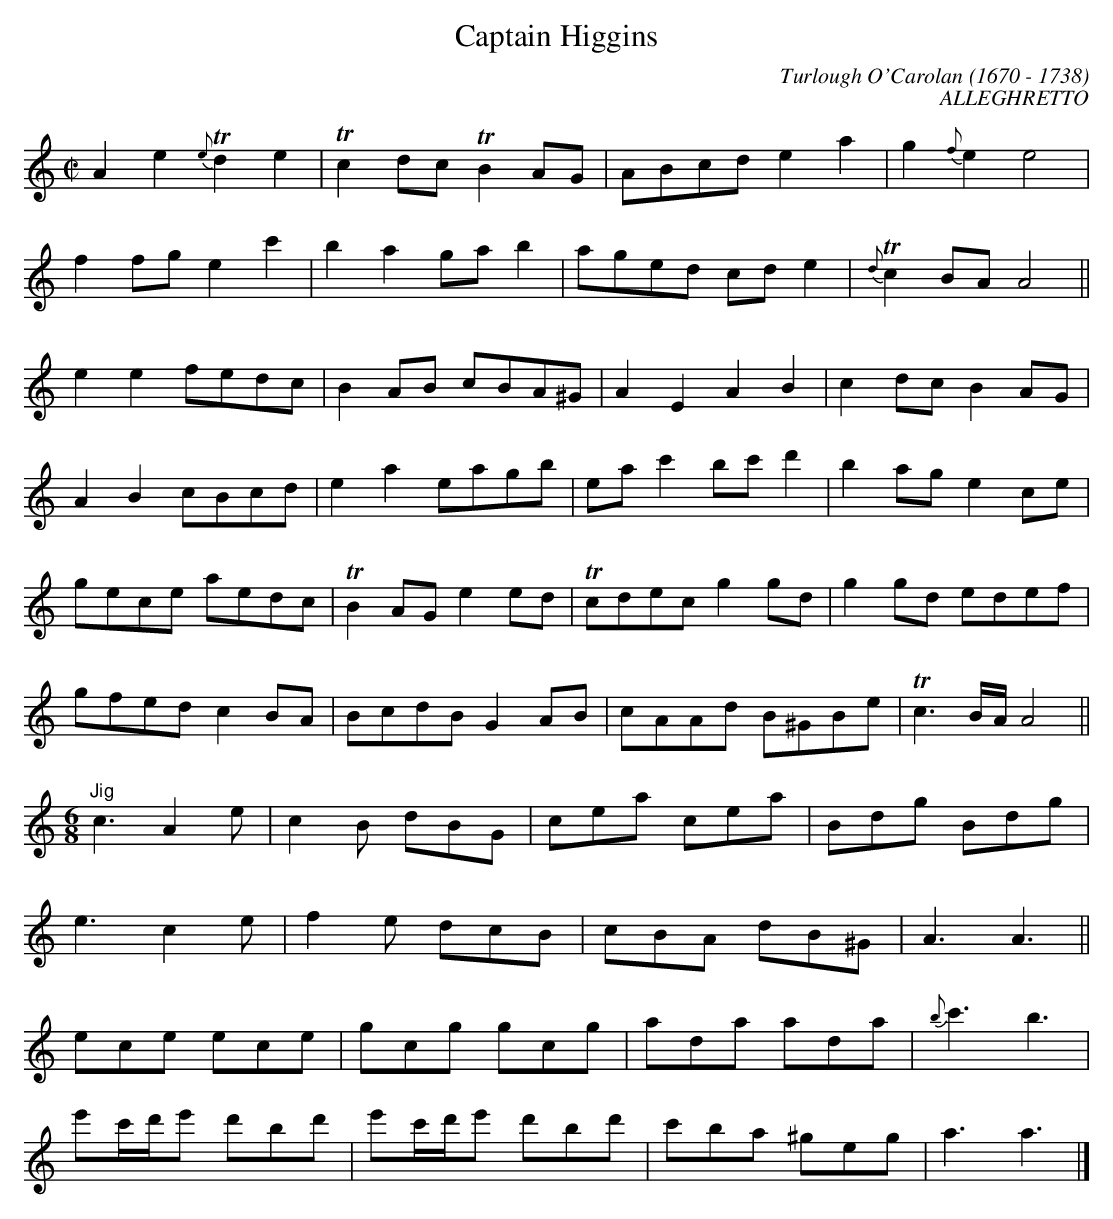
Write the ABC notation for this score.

X:1occ
T:Captain Higgins
C:Turlough O'Carolan (1670 - 1738)
C:ALLEGHRETTO
M:C|
L:1/8
K:C
A2e2{e} Td2e2| Tc2dc TB2AG|ABcd e2a2|g2{f}e2e4|
f2fg e2c'2|b2a2ga b2|aged cd e2|{d}Tc2BA A4||
e2e2fedc|B2AB cBA^G|A2E2A2B2|c2dc B2AG|
A2B2cBcd|e2a2eagb|ea c'2bc' d'2|b2ag e2ce|
gece aedc| TB2AG e2ed| Tcdec g2gd|g2gd edef|
gfed c2BA|BcdB G2AB|cAAd B^GBe| Tc3B/2A/2 A4||
"^Jig"[M:6/8]c3A2e|c2B dBG|cea cea|Bdg Bdg|
e3c2e|f2e dcB|cBA dB^G|A3A3||
ece ece|gcg gcg|ada ada|{b}c'3b3|
e'c'/2d'/2e' d'bd'|e'c'/2d'/2e' d'bd'|c'ba ^geg|a3a3|]
